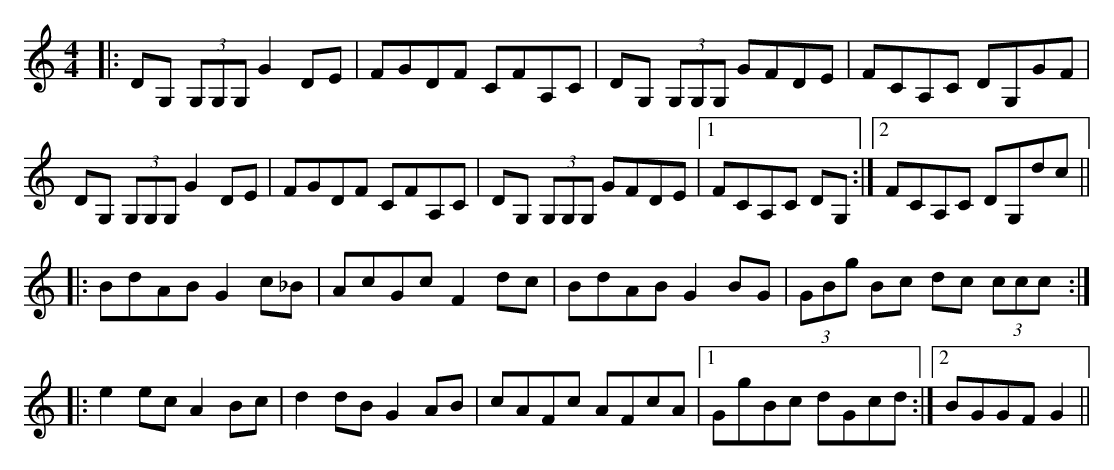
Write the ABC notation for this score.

X:1
M:4/4
K:Gmix
|:DG, (3G,G,G, G2 DE|FGDF CFA,C|DG, (3G,G,G, GFDE|FCA,C DG,GF|
DG, (3G,G,G, G2 DE|FGDF CFA,C|DG, (3G,G,G, GFDE|1 FCA,C DG,:|2 FCA,C DG,dc||
|:BdAB G2 c_B|AcGc F2 dc|BdAB G2 BG|(3GBg Bc dc (3ccc:|
|:e2 ec A2 Bc|d2 dB G2 AB|cAFc AFcA|1 GgBc dGcd:|2 BGGF G2||
